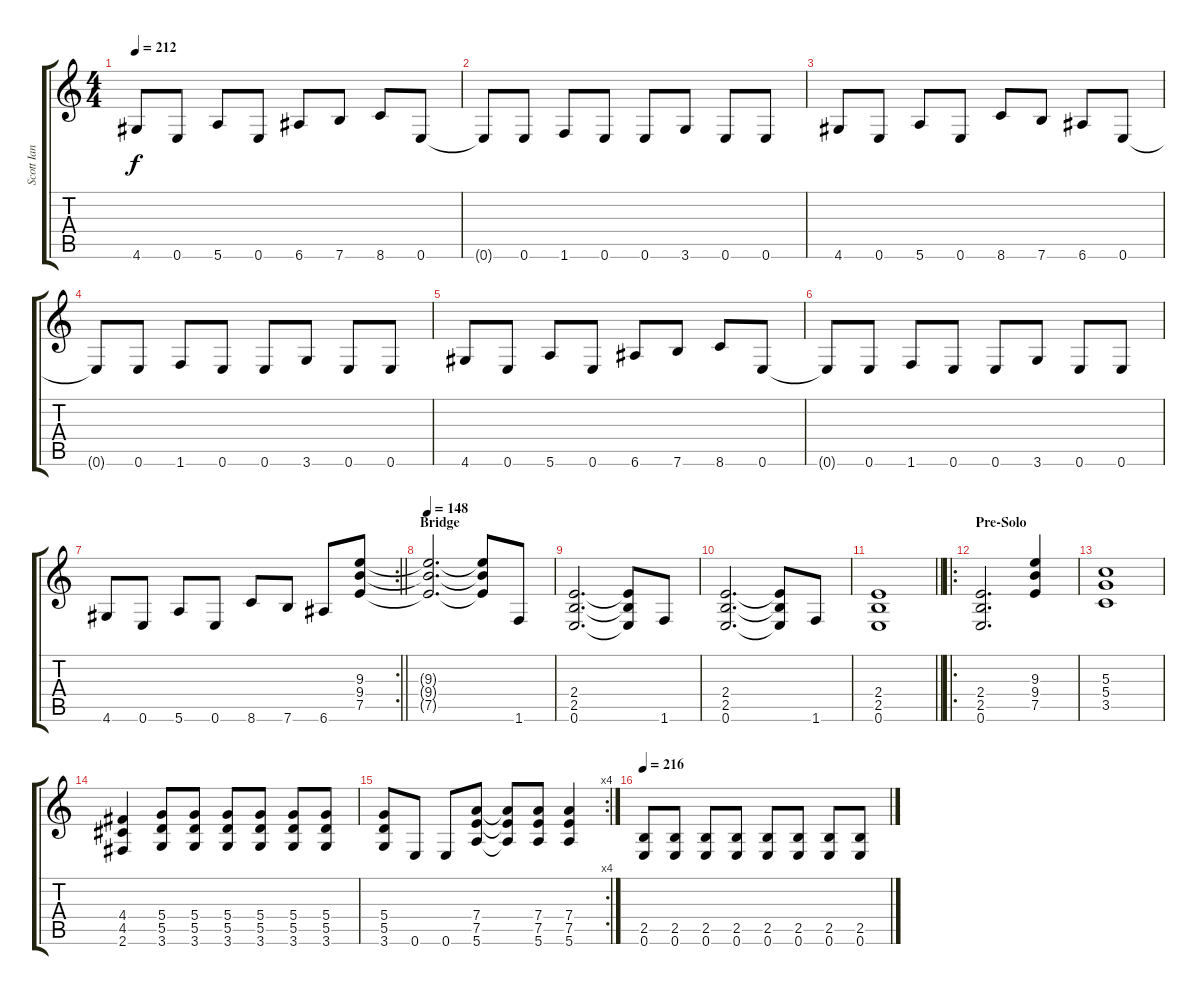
\track ("Scott Ian" "Scott Ian") {instrument distortionguitar}
\staff {score tabs}
\tuning (E4 B3 G3 D3 A2 E2) {hide}
\ts (4 4)
\tempo 212
\clef g2
\ks c
4.6.8{dy f} 0.6.8 5.6.8 0.6.8 6.6.8 7.6.8 8.6.8 0.6.8 |
0.6{t}.8 0.6.8 1.6.8 0.6.8 0.6.8 3.6.8 0.6.8 0.6.8 |
4.6.8 0.6.8 5.6.8 0.6.8 8.6.8 7.6.8 6.6.8 0.6.8 |
0.6{t}.8 0.6.8 1.6.8 0.6.8 0.6.8 3.6.8 0.6.8 0.6.8 |
4.6.8 0.6.8 5.6.8 0.6.8 6.6.8 7.6.8 8.6.8 0.6.8 |
0.6{t}.8 0.6.8 1.6.8 0.6.8 0.6.8 3.6.8 0.6.8 0.6.8 |
\rc 2
\barLineRight lightlight
4.6.8 0.6.8 5.6.8 0.6.8 8.6.8 7.6.8 6.6.8 (9.3 9.4 7.5).8 |
\section ("" "Bridge")
\tempo 148
(9.3{t} 9.4{t} 7.5{t}).2{d} (9.3{t} 9.4{t} 7.5{t}).8 1.6.8 |
(2.4 2.5 0.6).2{d} (2.4{t} 2.5{t} 0.6{t}).8 1.6.8 |
(2.4 2.5 0.6).2{d} (2.4{t} 2.5{t} 0.6{t}).8 1.6.8 |
\barLineRight lightlight
(2.4 2.5 0.6).1 |
\ro
\section ("" "Pre-Solo")
(2.4 2.5 0.6).2{d} (9.3 9.4 7.5).4 |
(5.3 5.4 3.5).1 |
(4.4 4.5 2.6).4 (5.4 5.5 3.6).8 (5.4 5.5 3.6).8 (5.4 5.5 3.6).8 (5.4 5.5 3.6).8 (5.4 5.5 3.6).8 (5.4 5.5 3.6).8 |
\rc 4
(5.4 5.5 3.6).8 0.6.8 0.6.8 (7.4 7.5 5.6).8 (7.4{t} 7.5{t} 5.6{t}).8 (7.4 7.5 5.6).8 (7.4 7.5 5.6).4 |
\tempo 216
(2.5 0.6).8 (2.5 0.6).8 (2.5 0.6).8 (2.5 0.6).8 (2.5 0.6).8 (2.5 0.6).8 (2.5 0.6).8 (2.5 0.6).8
